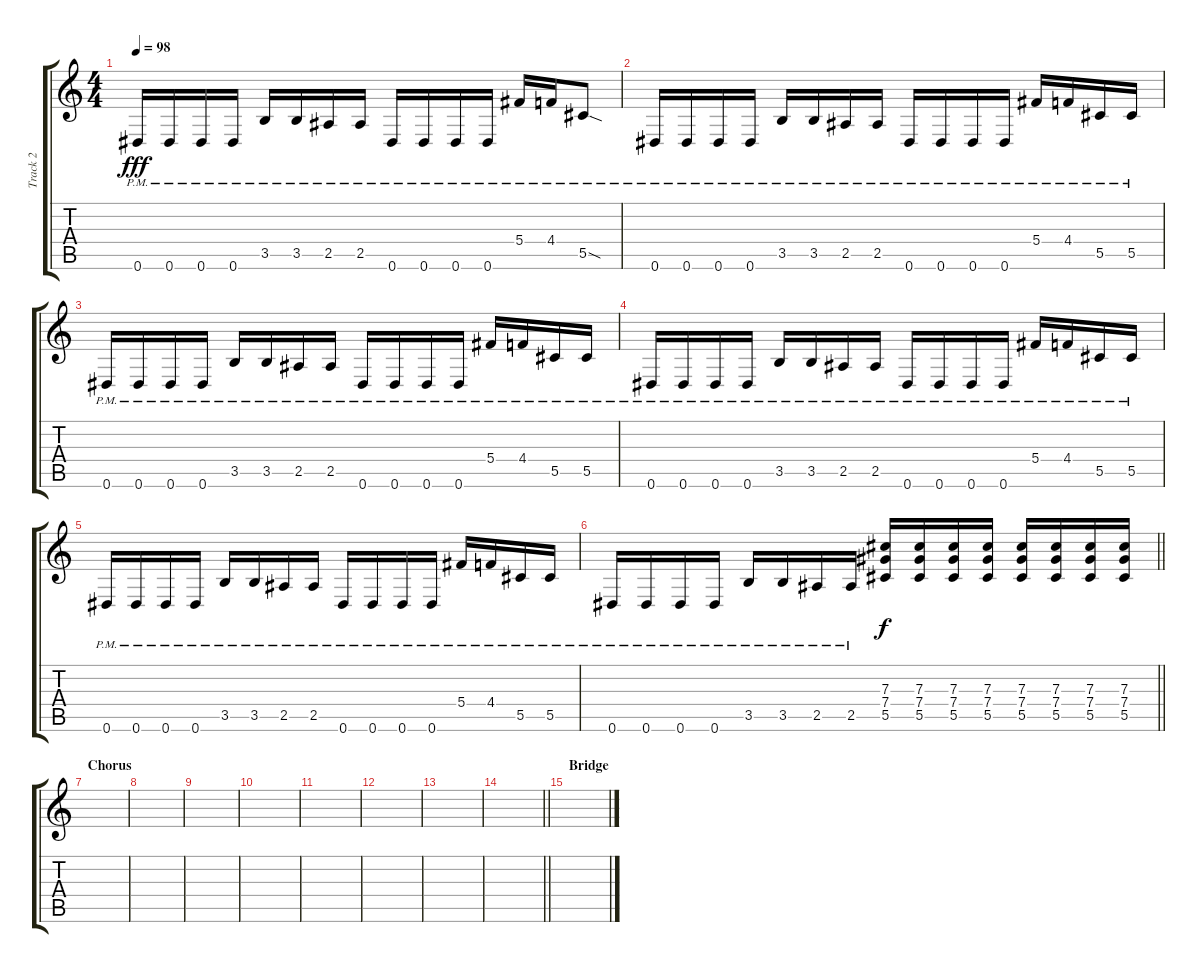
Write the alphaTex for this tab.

\track ("Track 2" "Track 2") {instrument distortionguitar}
\staff {score tabs}
\tuning (Eb4 Bb3 Gb3 Db3 Ab2 Eb2) {hide}
\ts (4 4)
\tempo 98
\clef g2
\ks c
0.6{pm}.16{dy fff} 0.6{pm}.16 0.6{pm}.16 0.6{pm}.16 3.5{pm}.16 3.5{pm}.16 2.5{pm}.16 2.5{pm}.16 0.6{pm}.16 0.6{pm}.16 0.6{pm}.16 0.6{pm}.16 5.4{pm}.16 4.4{pm}.16 5.5{sod pm}.8 |
0.6{pm}.16 0.6{pm}.16 0.6{pm}.16 0.6{pm}.16 3.5{pm}.16 3.5{pm}.16 2.5{pm}.16 2.5{pm}.16 0.6{pm}.16 0.6{pm}.16 0.6{pm}.16 0.6{pm}.16 5.4{pm}.16 4.4{pm}.16 5.5{pm}.16 5.5{pm}.16 |
0.6{pm}.16 0.6{pm}.16 0.6{pm}.16 0.6{pm}.16 3.5{pm}.16 3.5{pm}.16 2.5{pm}.16 2.5{pm}.16 0.6{pm}.16 0.6{pm}.16 0.6{pm}.16 0.6{pm}.16 5.4{pm}.16 4.4{pm}.16 5.5{pm}.16 5.5{pm}.16 |
0.6{pm}.16 0.6{pm}.16 0.6{pm}.16 0.6{pm}.16 3.5{pm}.16 3.5{pm}.16 2.5{pm}.16 2.5{pm}.16 0.6{pm}.16 0.6{pm}.16 0.6{pm}.16 0.6{pm}.16 5.4{pm}.16 4.4{pm}.16 5.5{pm}.16 5.5{pm}.16 |
0.6{pm}.16 0.6{pm}.16 0.6{pm}.16 0.6{pm}.16 3.5{pm}.16 3.5{pm}.16 2.5{pm}.16 2.5{pm}.16 0.6{pm}.16 0.6{pm}.16 0.6{pm}.16 0.6{pm}.16 5.4{pm}.16 4.4{pm}.16 5.5{pm}.16 5.5{pm}.16 |
\barLineRight lightlight
0.6{pm}.16 0.6{pm}.16 0.6{pm}.16 0.6{pm}.16 3.5{pm}.16 3.5{pm}.16 2.5{pm}.16 2.5{pm}.16 (7.3 7.4 5.5).16{dy f} (7.3 7.4 5.5).16 (7.3 7.4 5.5).16 (7.3 7.4 5.5).16 (7.3 7.4 5.5).16 (7.3 7.4 5.5).16 (7.3 7.4 5.5).16 (7.3 7.4 5.5).16 |
\section ("" "Chorus")
|
|
|
|
|
|
|
\barLineRight lightlight
|
\section ("" "Bridge")
